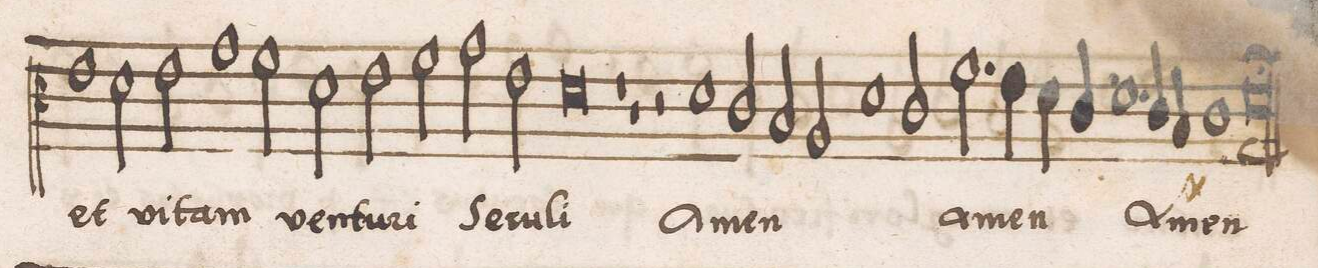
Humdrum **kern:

**kern	**text
*I"CANTVS	*
*clefC3	*
*k[]	*
*met(c|)	*
*M2/1	*
1e	et
=169	=169
2d\	.
2e\	vi-
1g	-tam
=170	=170
2f\	.
2d\	ven-
2e\	-tu-
2f\	-ri
=171	=171
2g\	Se-
2e\	-cu-
0d	-li
=172	=172
1r	.
=173	=173
1r	.
2r	.
1d	A-
=174	=174
2c/	-men
2B/	.
2A/	.
=175	=175
1d	.
2c/	.
2.f	a-
=176	=176
4e\	-men
4d\	.
4c/	.
1.d	.
=177	=177
4c/	A-
4B/	.
1c#X	-men
=178	=178
0d;	.
==	==
*-	*-
